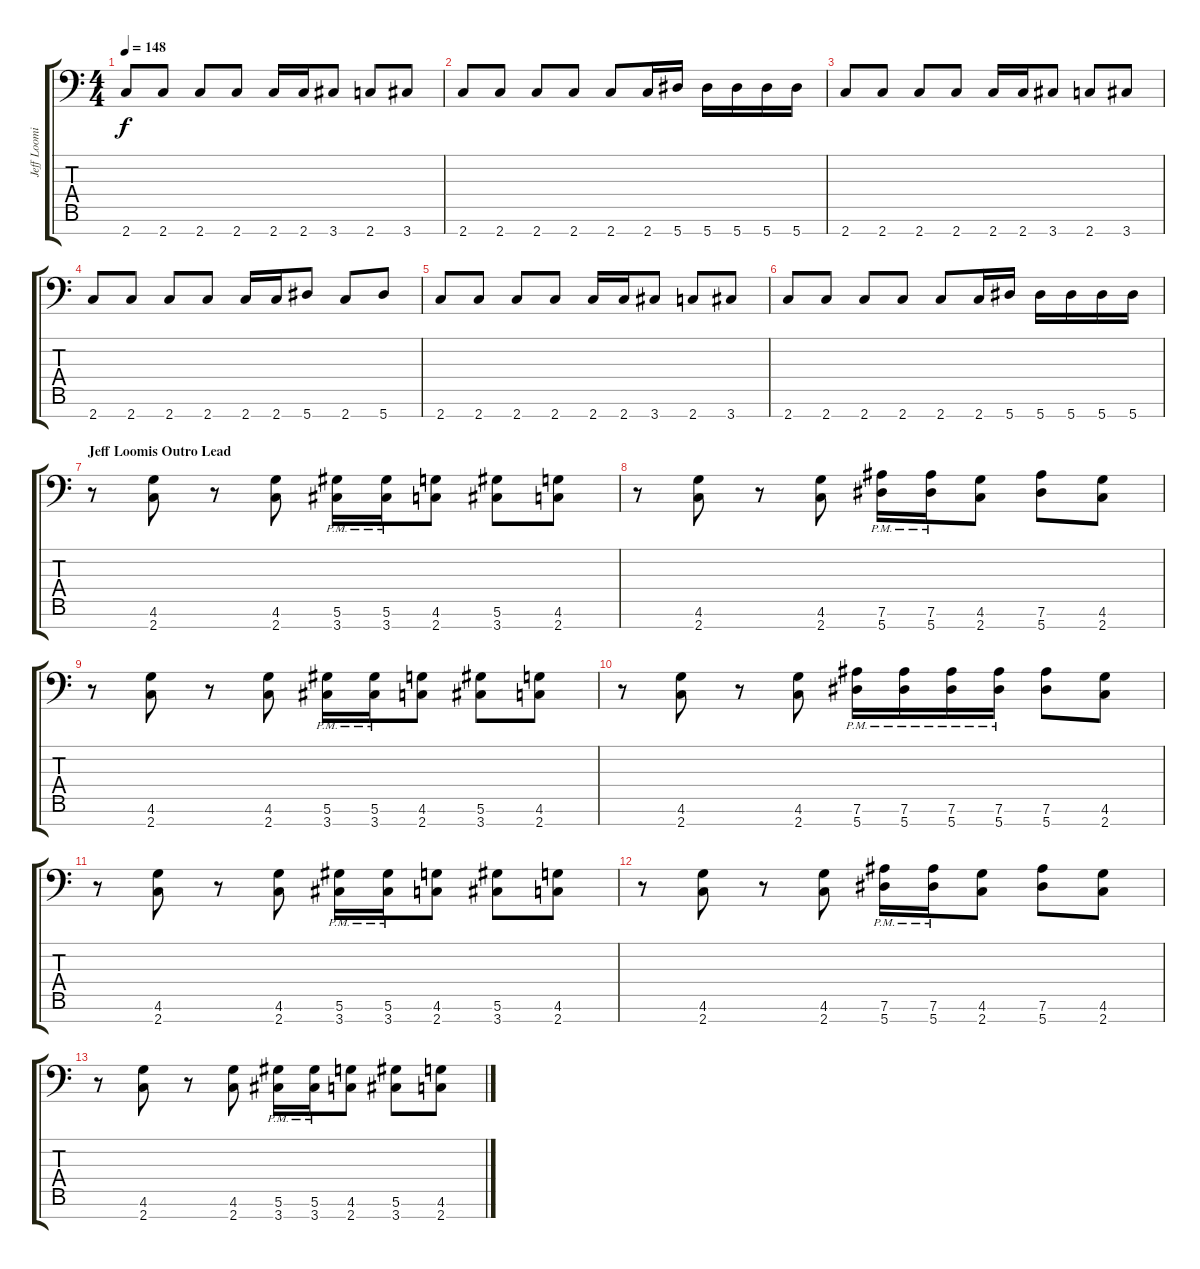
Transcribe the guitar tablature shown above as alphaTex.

\track ("Jeff Loomis Rhythm" "Jeff Loomi") {instrument distortionguitar}
\staff {score tabs}
\tuning (Eb4 Bb3 Gb3 Db3 Ab2 Eb2 Bb1) {hide}
\ts (4 4)
\tempo 148
\clef f4
\ks c
2.7.8{dy f} 2.7.8 2.7.8 2.7.8 2.7.16 2.7.16 3.7.8 2.7.8 3.7.8 |
2.7.8 2.7.8 2.7.8 2.7.8 2.7.8 2.7.16 5.7.16 5.7.16 5.7.16 5.7.16 5.7.16 |
2.7.8 2.7.8 2.7.8 2.7.8 2.7.16 2.7.16 3.7.8 2.7.8 3.7.8 |
2.7.8 2.7.8 2.7.8 2.7.8 2.7.16 2.7.16 5.7.8 2.7.8 5.7.8 |
2.7.8 2.7.8 2.7.8 2.7.8 2.7.16 2.7.16 3.7.8 2.7.8 3.7.8 |
2.7.8 2.7.8 2.7.8 2.7.8 2.7.8 2.7.16 5.7.16 5.7.16 5.7.16 5.7.16 5.7.16 |
\section ("" "Jeff Loomis Outro Lead")
r.8 (4.6 2.7).8 r.8 (4.6 2.7).8 (5.6{pm} 3.7{pm}).16 (5.6{pm} 3.7{pm}).16 (4.6 2.7).8 (5.6 3.7).8 (4.6 2.7).8 |
r.8 (4.6 2.7).8 r.8 (4.6 2.7).8 (7.6{pm} 5.7{pm}).16 (7.6{pm} 5.7{pm}).16 (4.6 2.7).8 (7.6 5.7).8 (4.6 2.7).8 |
r.8 (4.6 2.7).8 r.8 (4.6 2.7).8 (5.6{pm} 3.7{pm}).16 (5.6{pm} 3.7{pm}).16 (4.6 2.7).8 (5.6 3.7).8 (4.6 2.7).8 |
r.8 (4.6 2.7).8 r.8 (4.6 2.7).8 (7.6{pm} 5.7{pm}).16 (7.6{pm} 5.7{pm}).16 (7.6{pm} 5.7{pm}).16 (7.6{pm} 5.7{pm}).16 (7.6 5.7).8 (4.6 2.7).8 |
r.8 (4.6 2.7).8 r.8 (4.6 2.7).8 (5.6{pm} 3.7{pm}).16 (5.6{pm} 3.7{pm}).16 (4.6 2.7).8 (5.6 3.7).8 (4.6 2.7).8 |
r.8 (4.6 2.7).8 r.8 (4.6 2.7).8 (7.6{pm} 5.7{pm}).16 (7.6{pm} 5.7{pm}).16 (4.6 2.7).8 (7.6 5.7).8 (4.6 2.7).8 |
r.8 (4.6 2.7).8 r.8 (4.6 2.7).8 (5.6{pm} 3.7{pm}).16 (5.6{pm} 3.7{pm}).16 (4.6 2.7).8 (5.6 3.7).8 (4.6 2.7).8
